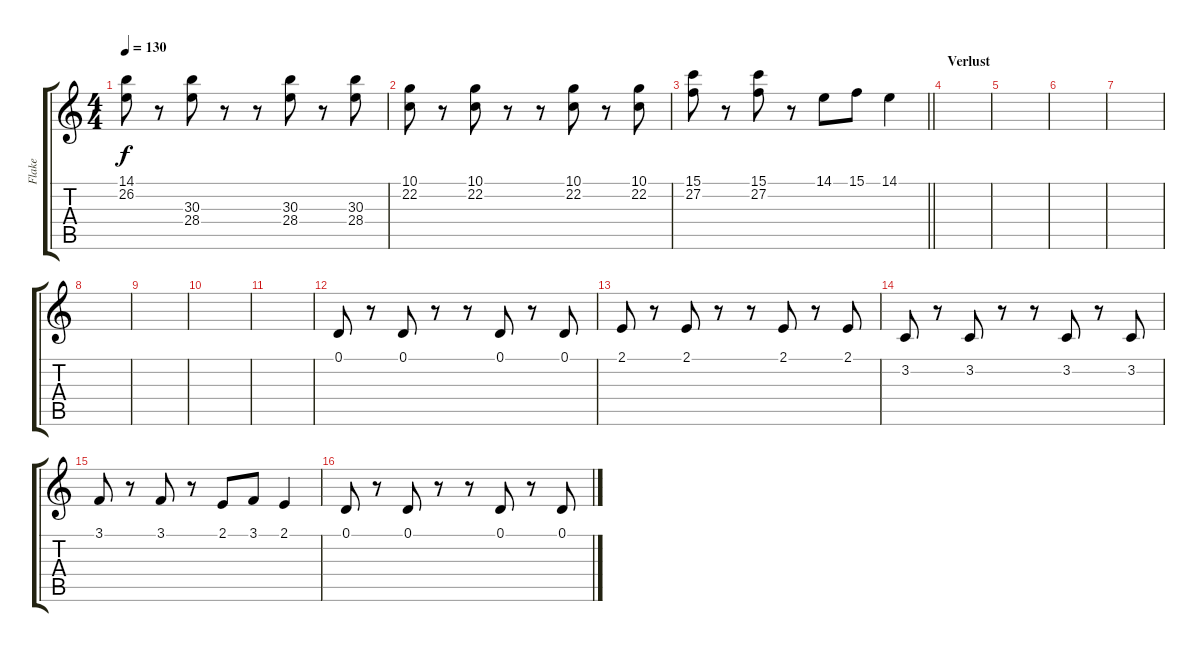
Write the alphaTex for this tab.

\track ("Flake" "Flake") {instrument pad1newage}
\staff {score tabs}
\tuning (D4 A3 F3 C3 G2 C2) {hide}
\ts (4 4)
\tempo 130
\clef g2
\ks c
(14.1 26.2).8{dy f} r.8 (30.3 28.4).8 r.8 r.8 (30.3 28.4).8 r.8 (30.3 28.4).8 |
(10.1 22.2).8 r.8 (10.1 22.2).8 r.8 r.8 (10.1 22.2).8 r.8 (10.1 22.2).8 |
\barLineRight lightlight
(15.1 27.2).8 r.8 (15.1 27.2).8 r.8 14.1.8 15.1.8 14.1.4 |
\section ("" "Verlust")
|
|
|
|
|
|
|
|
0.1.8{volume 16 instrument pad1newage} r.8 0.1.8 r.8 r.8 0.1.8 r.8 0.1.8 |
2.1.8 r.8 2.1.8 r.8 r.8 2.1.8 r.8 2.1.8 |
3.2.8 r.8 3.2.8 r.8 r.8 3.2.8 r.8 3.2.8 |
3.1.8 r.8 3.1.8 r.8 2.1.8 3.1.8 2.1.4 |
0.1.8 r.8 0.1.8 r.8 r.8 0.1.8 r.8 0.1.8
